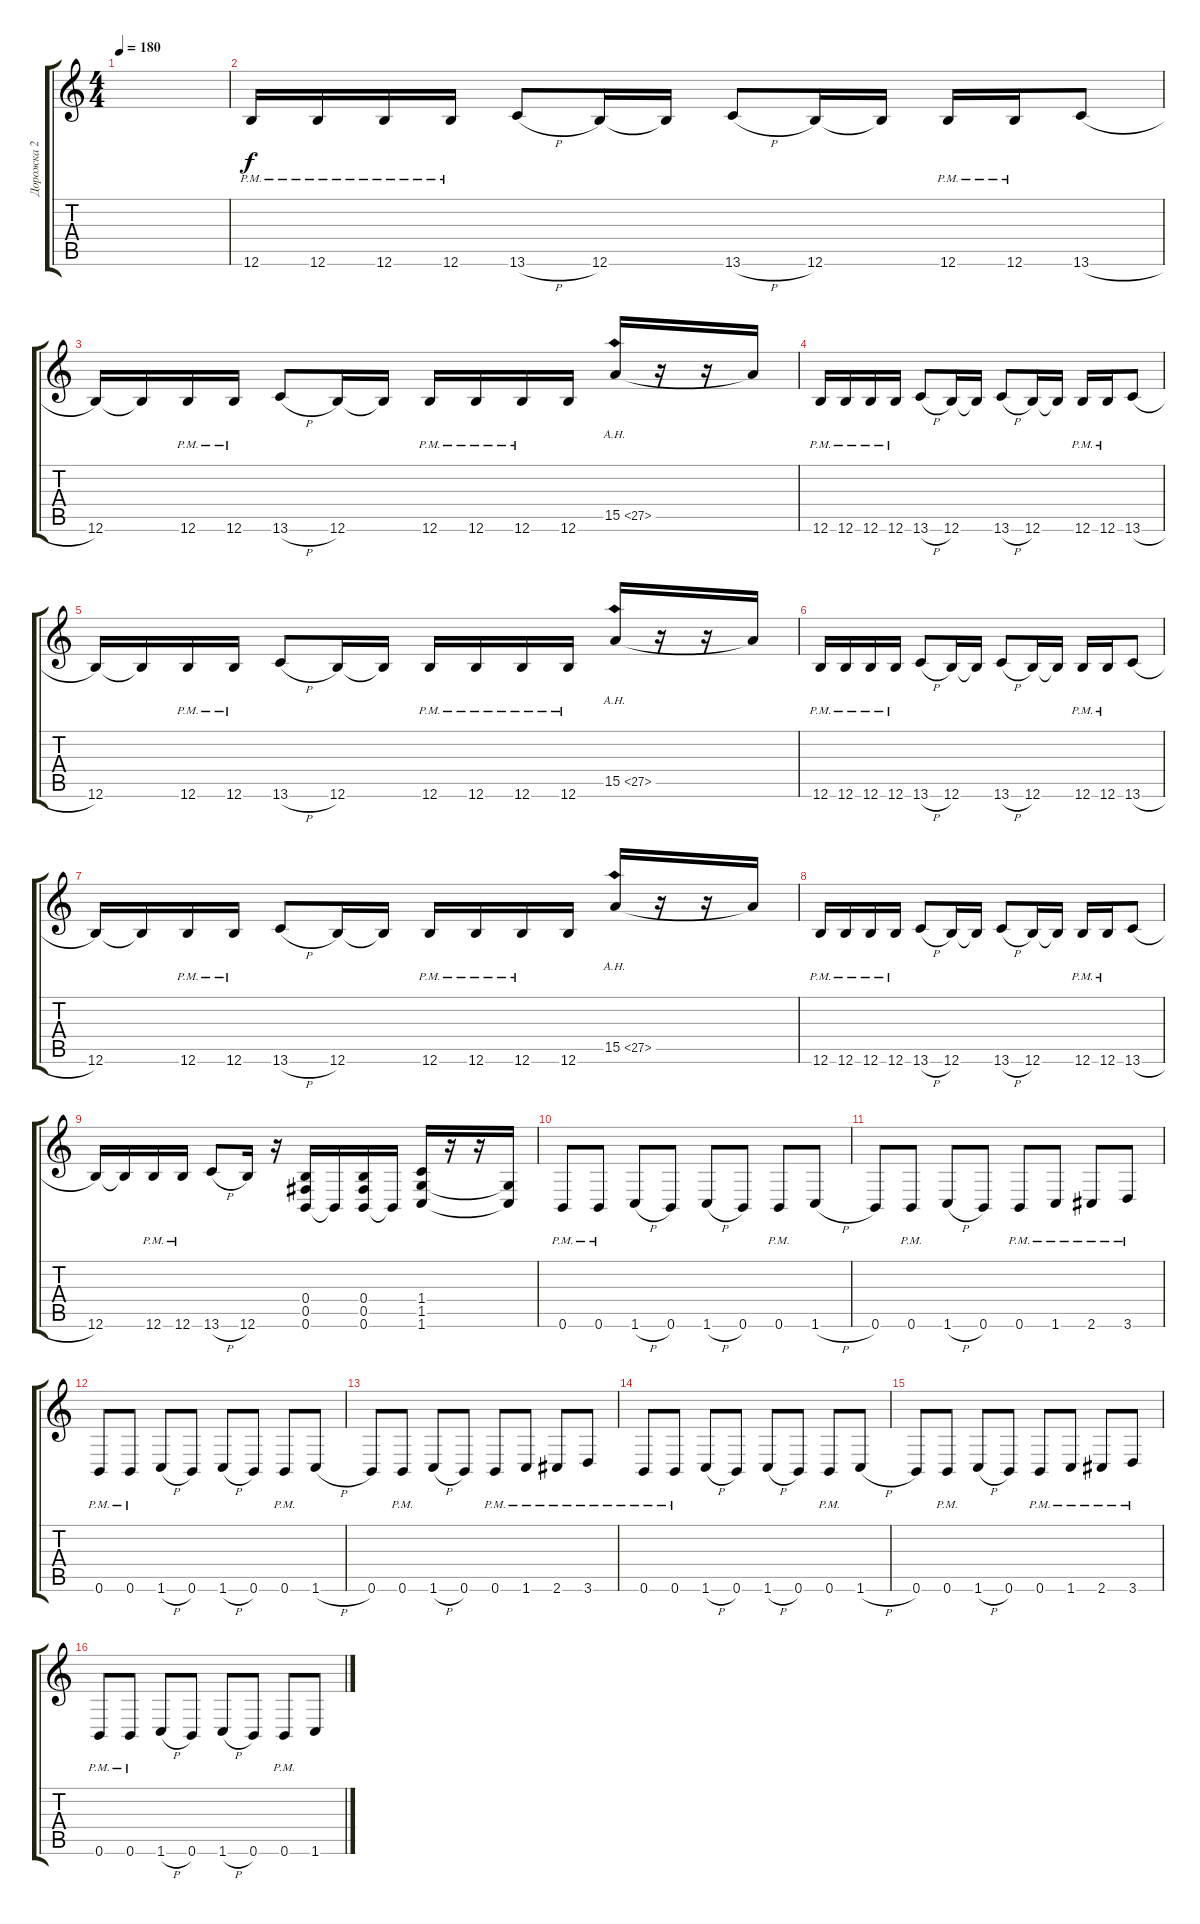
\track ("Дорожка 2" "Дорожка 2") {instrument distortionguitar}
\staff {score tabs}
\tuning (Db4 Ab3 E3 B2 Gb2 B1) {hide}
\ts (4 4)
\tempo 180
\clef g2
\ks c
|
12.6{pm}.16 12.6{pm}.16 12.6{pm}.16 12.6{pm}.16 13.6{h}.8 12.6.16 12.6{t}.16 13.6{h}.8 12.6.16 12.6{t}.16 12.6{pm}.16 12.6{pm}.16 13.6{h}.8 |
12.6.16 12.6{t}.16 12.6{pm}.16 12.6{pm}.16 13.6{h}.8 12.6.16 12.6{t}.16 12.6{pm}.16 12.6{pm}.16 12.6{pm}.16 12.6.16 15.5{ah 12}.16 r.16 r.16 15.5{t}.16 |
12.6{pm}.16 12.6{pm}.16 12.6{pm}.16 12.6{pm}.16 13.6{h}.8 12.6.16 12.6{t}.16 13.6{h}.8 12.6.16 12.6{t}.16 12.6{pm}.16 12.6{pm}.16 13.6{h}.8 |
12.6.16 12.6{t}.16 12.6{pm}.16 12.6{pm}.16 13.6{h}.8 12.6.16 12.6{t}.16 12.6{pm}.16 12.6{pm}.16 12.6{pm}.16 12.6{pm}.16 15.5{ah 12}.16 r.16 r.16 15.5{t}.16 |
12.6{pm}.16 12.6{pm}.16 12.6{pm}.16 12.6{pm}.16 13.6{h}.8 12.6.16 12.6{t}.16 13.6{h}.8 12.6.16 12.6{t}.16 12.6{pm}.16 12.6{pm}.16 13.6{h}.8 |
12.6.16 12.6{t}.16 12.6{pm}.16 12.6{pm}.16 13.6{h}.8 12.6.16 12.6{t}.16 12.6{pm}.16 12.6{pm}.16 12.6{pm}.16 12.6.16 15.5{ah 12}.16 r.16 r.16 15.5{t}.16 |
12.6{pm}.16 12.6{pm}.16 12.6{pm}.16 12.6{pm}.16 13.6{h}.8 12.6.16 12.6{t}.16 13.6{h}.8 12.6.16 12.6{t}.16 12.6{pm}.16 12.6{pm}.16 13.6{h}.8 |
12.6.16 12.6{t}.16 12.6{pm}.16 12.6{pm}.16 13.6{h}.8 12.6.16 r.16 (0.4 0.5 0.6).16 0.6{t}.16 (0.4 0.5 0.6).16 0.6{t}.16 (1.4 1.5 1.6).16 r.16 r.16 (1.5{t} 1.6{t}).16 |
0.6{pm}.8 0.6{pm}.8 1.6{h}.8 0.6.8 1.6{h}.8 0.6.8 0.6{pm}.8 1.6{h}.8 |
0.6.8 0.6{pm}.8 1.6{h}.8 0.6.8 0.6{pm}.8 1.6{pm}.8 2.6{pm}.8 3.6{pm}.8 |
0.6{pm}.8 0.6{pm}.8 1.6{h}.8 0.6.8 1.6{h}.8 0.6.8 0.6{pm}.8 1.6{h}.8 |
0.6.8 0.6{pm}.8 1.6{h}.8 0.6.8 0.6{pm}.8 1.6{pm}.8 2.6{pm}.8 3.6{pm}.8 |
0.6{pm}.8 0.6{pm}.8 1.6{h}.8 0.6.8 1.6{h}.8 0.6.8 0.6{pm}.8 1.6{h}.8 |
0.6.8 0.6{pm}.8 1.6{h}.8 0.6.8 0.6{pm}.8 1.6{pm}.8 2.6{pm}.8 3.6{pm}.8 |
0.6{pm}.8 0.6{pm}.8 1.6{h}.8 0.6.8 1.6{h}.8 0.6.8 0.6{pm}.8 1.6{h}.8
